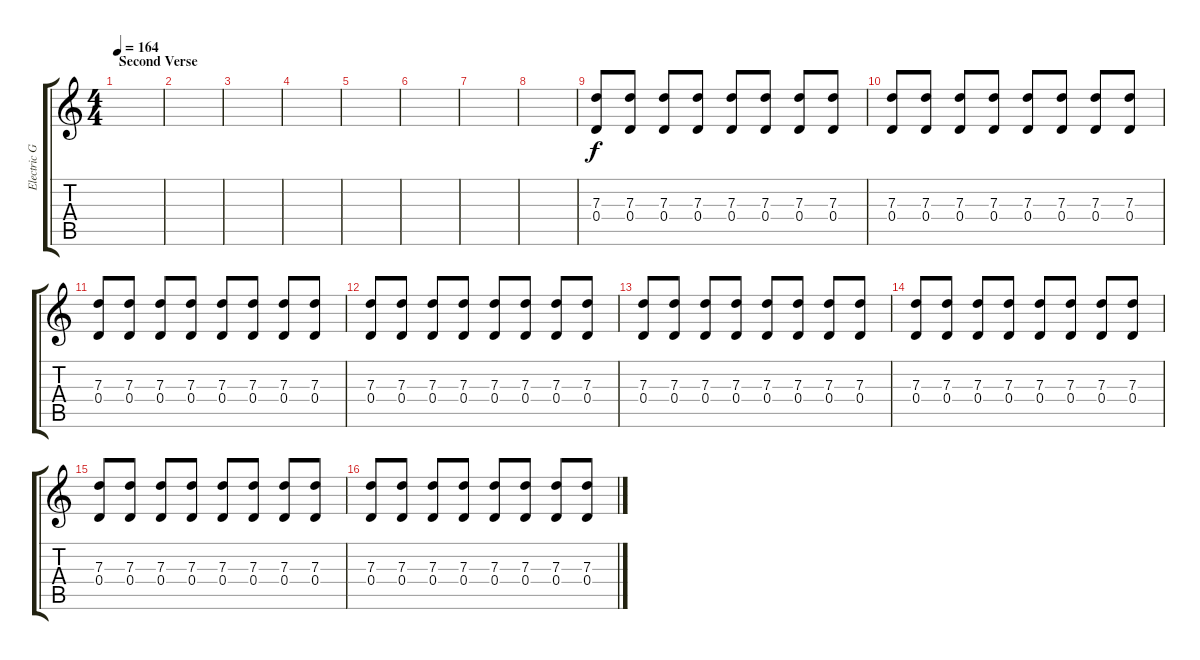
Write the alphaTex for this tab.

\track ("Electric Guitar" "Electric G") {instrument distortionguitar}
\staff {score tabs}
\tuning (E4 B3 G3 D3 A2 D2) {hide}
\ts (4 4)
\section ("" "Second Verse")
\tempo 164
\clef g2
\ks c
|
|
|
|
|
|
|
|
(7.3 0.4).8{instrument electricguitarclean} (7.3 0.4).8 (7.3 0.4).8 (7.3 0.4).8 (7.3 0.4).8 (7.3 0.4).8 (7.3 0.4).8 (7.3 0.4).8 |
(7.3 0.4).8 (7.3 0.4).8 (7.3 0.4).8 (7.3 0.4).8 (7.3 0.4).8 (7.3 0.4).8 (7.3 0.4).8 (7.3 0.4).8 |
(7.3 0.4).8 (7.3 0.4).8 (7.3 0.4).8 (7.3 0.4).8 (7.3 0.4).8 (7.3 0.4).8 (7.3 0.4).8 (7.3 0.4).8 |
(7.3 0.4).8 (7.3 0.4).8 (7.3 0.4).8 (7.3 0.4).8 (7.3 0.4).8 (7.3 0.4).8 (7.3 0.4).8 (7.3 0.4).8 |
(7.3 0.4).8 (7.3 0.4).8 (7.3 0.4).8 (7.3 0.4).8 (7.3 0.4).8 (7.3 0.4).8 (7.3 0.4).8 (7.3 0.4).8 |
(7.3 0.4).8 (7.3 0.4).8 (7.3 0.4).8 (7.3 0.4).8 (7.3 0.4).8 (7.3 0.4).8 (7.3 0.4).8 (7.3 0.4).8 |
(7.3 0.4).8 (7.3 0.4).8 (7.3 0.4).8 (7.3 0.4).8 (7.3 0.4).8 (7.3 0.4).8 (7.3 0.4).8 (7.3 0.4).8 |
(7.3 0.4).8 (7.3 0.4).8 (7.3 0.4).8 (7.3 0.4).8 (7.3 0.4).8 (7.3 0.4).8 (7.3 0.4).8 (7.3 0.4).8
